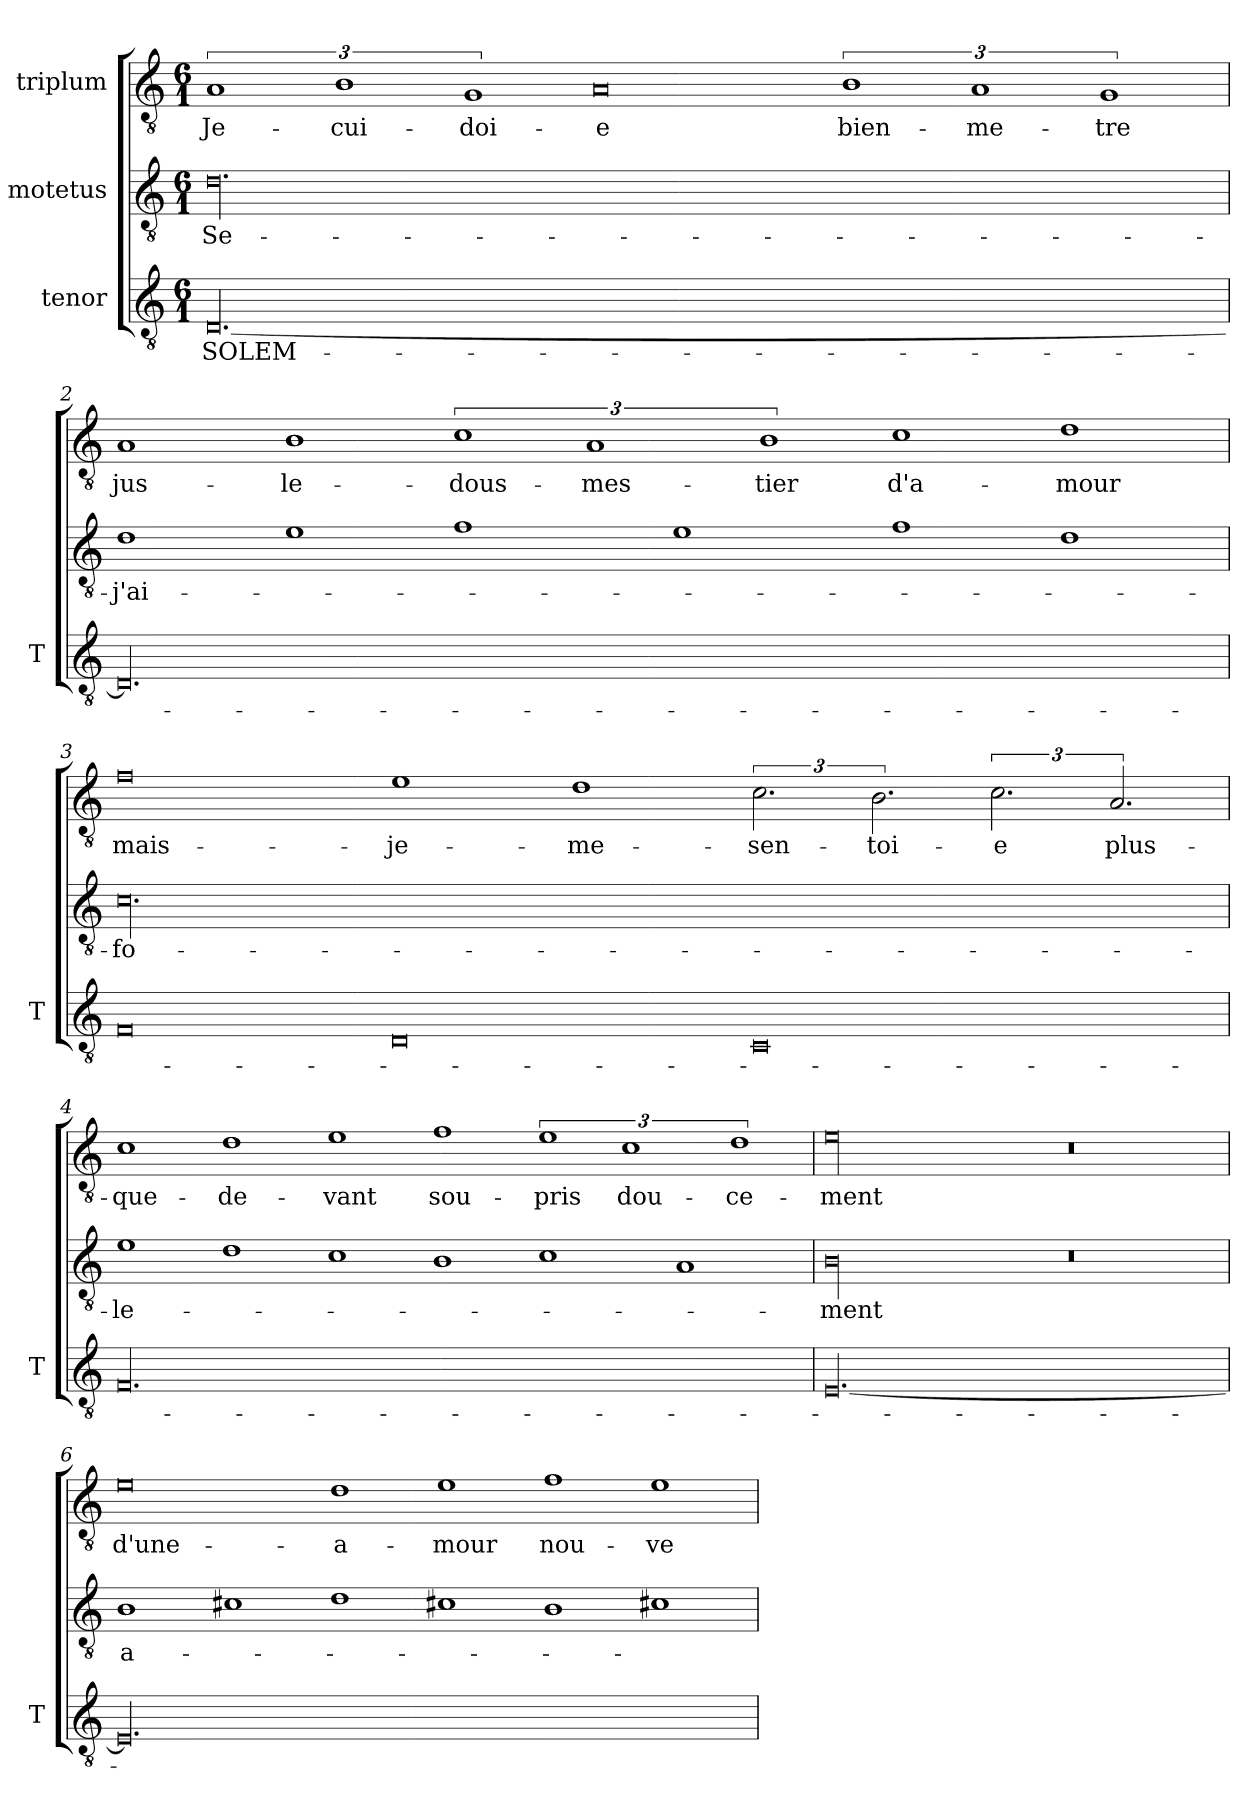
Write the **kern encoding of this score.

**kern	**text	**kern	**text	**kern	**text
*part3	*part3	*part2	*part2	*part1	*part1
*staff3	*staff3	*staff2	*staff2	*staff1	*staff1
*I"tenor	*	*I"motetus	*	*I"triplum	*
*I'T	*	*	*	*	*
*clefGv2	*	*clefGv2	*	*clefGv2	*
*k[]	*	*k[]	*	*k[]	*
*C:	*	*C:	*	*C:	*
*M6/1	*	*M6/1	*	*M6/1	*
=1	=1	=1	=1	=1	=1
[00.D/	SOLEM-	00.d\	Se-	3%2A/	Je-
.	.	.	.	3%2B\	cui-
.	.	.	.	3%2G/	-doi-
.	.	.	.	0A/	-e
.	.	.	.	3%2B\	bien-
.	.	.	.	3%2A/	me-
.	.	.	.	3%2G/	-tre
=2	=2	=2	=2	=2	=2
00.D/]	.	1d\	j'ai-	1A/	jus-
.	.	1e\	.	1B\	le-
.	.	1f\	.	3%2c\	dous-
.	.	.	.	3%2A/	mes-
.	.	1e\	.	.	.
.	.	.	.	3%2B\	-tier
.	.	1f\	.	1c\	d'a-
.	.	1d\	.	1d\	-mour
=3	=3	=3	=3	=3	=3
0F/	.	00.c\	fo-	0f\	mais-
0D/	.	.	.	1e\	je-
.	.	.	.	1d\	me-
0C/	.	.	.	3.c\	sen-
.	.	.	.	3.B\	-toi-
.	.	.	.	3.c\	-e
.	.	.	.	3.A/	plus-
=4	=4	=4	=4	=4	=4
00.F/	.	1e\	-le-	1c\	que-
.	.	1d\	.	1d\	de-
.	.	1c\	.	1e\	-vant
.	.	1B\	.	1f\	sou-
.	.	1c\	.	3%2e\	-pris
.	.	.	.	3%2c\	dou-
.	.	1A/	.	.	.
.	.	.	.	3%2d\	-ce-
=5	=5	=5	=5	=5	=5
[00.E/	.	00B\	-ment	00e\	-ment
.	.	0r	.	0r	.
=6	=6	=6	=6	=6	=6
00.E/]	.	1B\	a-	0e\	d'une-
.	.	1c#X\	.	.	.
.	.	1d\	.	1d\	a-
.	.	1c#X\	.	1e\	-mour
.	.	1B\	.	1f\	nou-
.	.	1c#X\	.	1e\	-ve-
=	=	=	=	=	=
*-	*-	*-	*-	*-	*-
